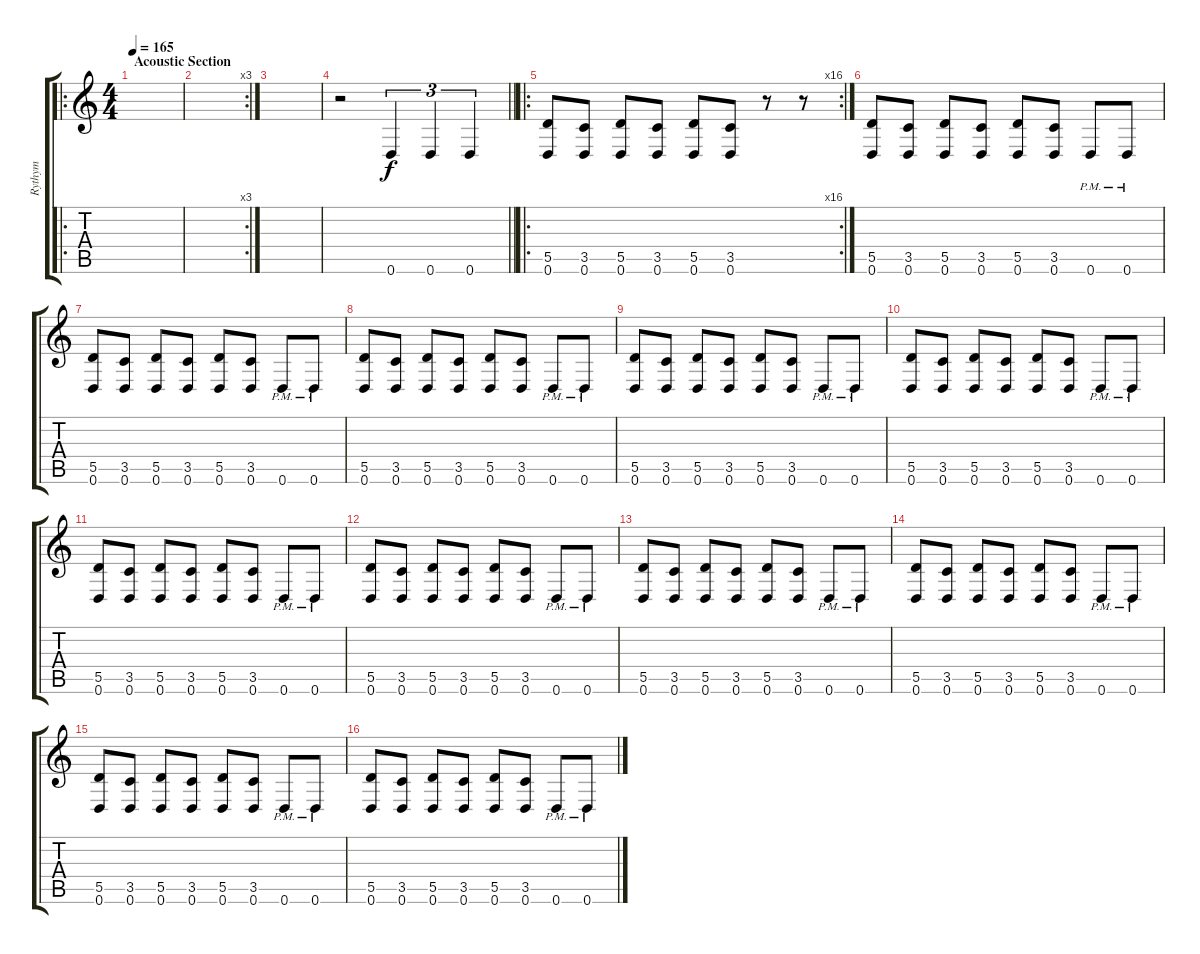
\track ("Rythym" "Rythym") {instrument distortionguitar}
\staff {score tabs}
\tuning (E4 B3 G3 D3 A2 D2) {hide}
\ro
\ts (4 4)
\section ("" "Acoustic Section")
\tempo 165
\clef g2
\ks c
|
\rc 3
|
|
\barLineRight lightlight
r.2 0.6.4{tu (3 2)} 0.6.4{tu (3 2)} 0.6.4{tu (3 2)} |
\ro
\rc 16
(5.5 0.6).8 (3.5 0.6).8 (5.5 0.6).8 (3.5 0.6).8 (5.5 0.6).8 (3.5 0.6).8 r.8 r.8 |
(5.5 0.6).8 (3.5 0.6).8 (5.5 0.6).8 (3.5 0.6).8 (5.5 0.6).8 (3.5 0.6).8 0.6{pm}.8 0.6{pm}.8 |
(5.5 0.6).8 (3.5 0.6).8 (5.5 0.6).8 (3.5 0.6).8 (5.5 0.6).8 (3.5 0.6).8 0.6{pm}.8 0.6{pm}.8 |
(5.5 0.6).8 (3.5 0.6).8 (5.5 0.6).8 (3.5 0.6).8 (5.5 0.6).8 (3.5 0.6).8 0.6{pm}.8 0.6{pm}.8 |
(5.5 0.6).8 (3.5 0.6).8 (5.5 0.6).8 (3.5 0.6).8 (5.5 0.6).8 (3.5 0.6).8 0.6{pm}.8 0.6{pm}.8 |
(5.5 0.6).8 (3.5 0.6).8 (5.5 0.6).8 (3.5 0.6).8 (5.5 0.6).8 (3.5 0.6).8 0.6{pm}.8 0.6{pm}.8 |
(5.5 0.6).8 (3.5 0.6).8 (5.5 0.6).8 (3.5 0.6).8 (5.5 0.6).8 (3.5 0.6).8 0.6{pm}.8 0.6{pm}.8 |
(5.5 0.6).8 (3.5 0.6).8 (5.5 0.6).8 (3.5 0.6).8 (5.5 0.6).8 (3.5 0.6).8 0.6{pm}.8 0.6{pm}.8 |
(5.5 0.6).8 (3.5 0.6).8 (5.5 0.6).8 (3.5 0.6).8 (5.5 0.6).8 (3.5 0.6).8 0.6{pm}.8 0.6{pm}.8 |
(5.5 0.6).8 (3.5 0.6).8 (5.5 0.6).8 (3.5 0.6).8 (5.5 0.6).8 (3.5 0.6).8 0.6{pm}.8 0.6{pm}.8 |
(5.5 0.6).8 (3.5 0.6).8 (5.5 0.6).8 (3.5 0.6).8 (5.5 0.6).8 (3.5 0.6).8 0.6{pm}.8 0.6{pm}.8 |
(5.5 0.6).8 (3.5 0.6).8 (5.5 0.6).8 (3.5 0.6).8 (5.5 0.6).8 (3.5 0.6).8 0.6{pm}.8 0.6{pm}.8
